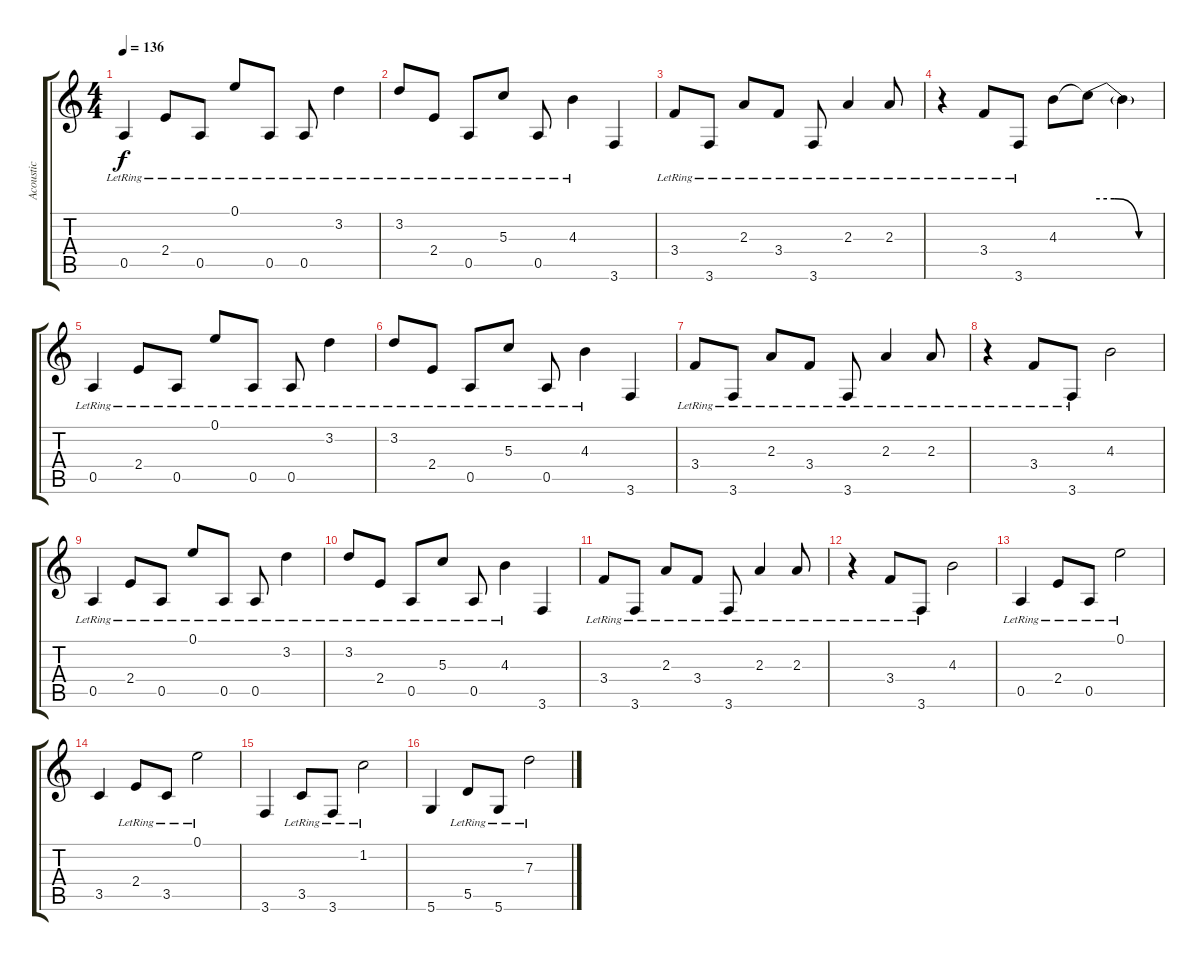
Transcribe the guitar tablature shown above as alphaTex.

\track ("Acoustic" "Acoustic") {instrument acousticguitarnylon}
\staff {score tabs}
\tuning (E4 B3 G3 D3 A2 D2) {hide}
\ts (4 4)
\tempo 136
\clef g2
\ks c
0.5{lr}.4{dy f instrument acousticguitarnylon} 2.4{lr}.8 0.5{lr}.8 0.1{lr}.8 0.5{lr}.8 0.5{lr}.8 3.2{lr}.4 |
3.2{lr}.8 2.4{lr}.8 0.5{lr}.8 5.3{lr}.8 0.5{lr}.8 4.3{lr}.4 3.6.4 |
3.4{lr}.8 3.6{lr}.8 2.3{lr}.8 3.4{lr}.8 3.6{lr}.8 2.3{lr}.4 2.3{lr}.8 |
r.4 3.4{lr}.8 3.6{lr}.8 4.3.8 4.3{be (custom 0 2 20 2 40 0 60 0) t}.8 4.3{t}.4 |
0.5{lr}.4 2.4{lr}.8 0.5{lr}.8 0.1{lr}.8 0.5{lr}.8 0.5{lr}.8 3.2{lr}.4 |
3.2{lr}.8 2.4{lr}.8 0.5{lr}.8 5.3{lr}.8 0.5{lr}.8 4.3{lr}.4 3.6.4 |
3.4{lr}.8 3.6{lr}.8 2.3{lr}.8 3.4{lr}.8 3.6{lr}.8 2.3{lr}.4 2.3{lr}.8 |
r.4 3.4{lr}.8 3.6{lr}.8 4.3.2 |
0.5{lr}.4 2.4{lr}.8 0.5{lr}.8 0.1{lr}.8 0.5{lr}.8 0.5{lr}.8 3.2{lr}.4 |
3.2{lr}.8 2.4{lr}.8 0.5{lr}.8 5.3{lr}.8 0.5{lr}.8 4.3{lr}.4 3.6.4 |
3.4{lr}.8 3.6{lr}.8 2.3{lr}.8 3.4{lr}.8 3.6{lr}.8 2.3{lr}.4 2.3{lr}.8 |
r.4 3.4{lr}.8 3.6{lr}.8 4.3.2 |
0.5{lr}.4 2.4{lr}.8 0.5{lr}.8 0.1{lr}.2 |
3.5.4 2.4{lr}.8 3.5{lr}.8 0.1{lr}.2 |
3.6.4 3.5{lr}.8 3.6{lr}.8 1.2{lr}.2 |
5.6.4 5.5{lr}.8 5.6{lr}.8 7.3{lr}.2
